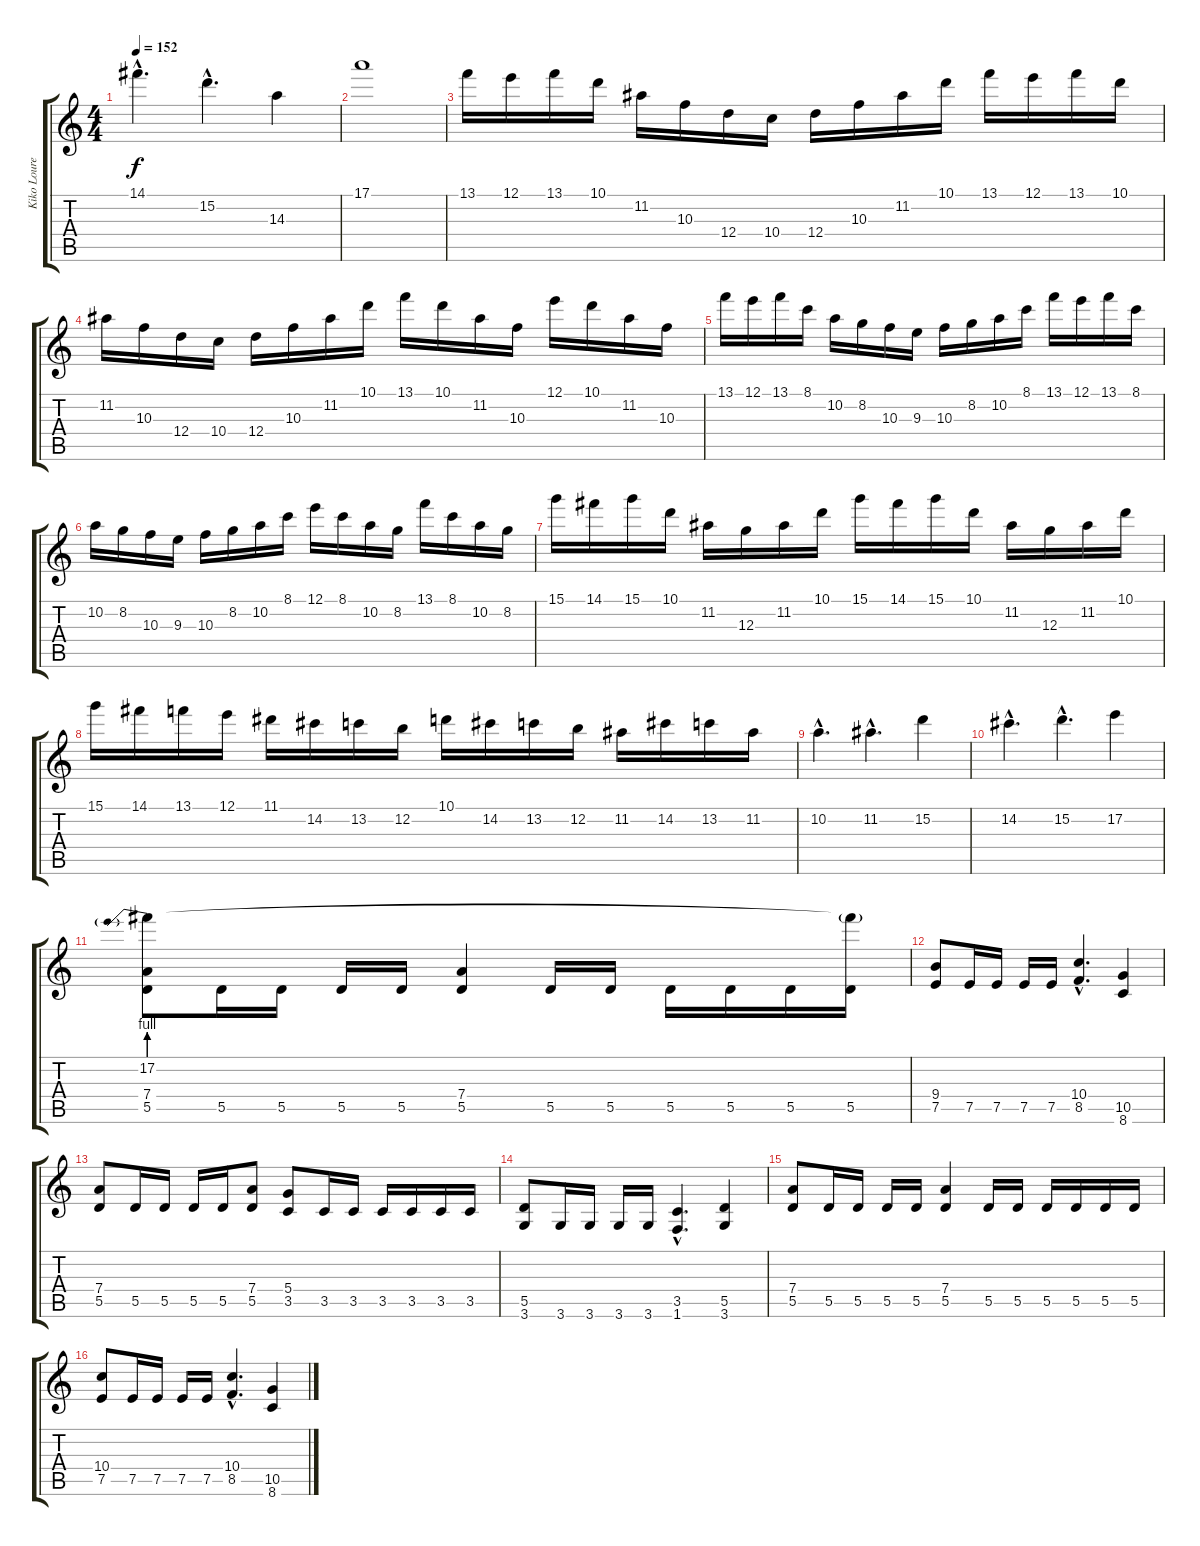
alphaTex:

\track ("Kiko Loureiro" "Kiko Loure") {instrument overdrivenguitar}
\staff {score tabs}
\tuning (E4 B3 G3 D3 A2 E2) {hide}
\ts (4 4)
\tempo 152
\clef g2
\ks c
14.1{hac}.4{d dy f} 15.2{hac}.4{d} 14.3.4 |
17.1.1 |
13.1.16 12.1.16 13.1.16 10.1.16 11.2.16 10.3.16 12.4.16 10.4.16 12.4.16 10.3.16 11.2.16 10.1.16 13.1.16 12.1.16 13.1.16 10.1.16 |
11.2.16 10.3.16 12.4.16 10.4.16 12.4.16 10.3.16 11.2.16 10.1.16 13.1.16 10.1.16 11.2.16 10.3.16 12.1.16 10.1.16 11.2.16 10.3.16 |
13.1.16 12.1.16 13.1.16 8.1.16 10.2.16 8.2.16 10.3.16 9.3.16 10.3.16 8.2.16 10.2.16 8.1.16 13.1.16 12.1.16 13.1.16 8.1.16 |
10.2.16 8.2.16 10.3.16 9.3.16 10.3.16 8.2.16 10.2.16 8.1.16 12.1.16 8.1.16 10.2.16 8.2.16 13.1.16 8.1.16 10.2.16 8.2.16 |
15.1.16 14.1.16 15.1.16 10.1.16 11.2.16 12.3.16 11.2.16 10.1.16 15.1.16 14.1.16 15.1.16 10.1.16 11.2.16 12.3.16 11.2.16 10.1.16 |
15.1.16 14.1.16 13.1.16 12.1.16 11.1.16 14.2.16 13.2.16 12.2.16 10.1.16 14.2.16 13.2.16 12.2.16 11.2.16 14.2.16 13.2.16 11.2.16 |
10.2{hac}.4{d} 11.2{hac}.4{d} 15.2.4 |
14.2{hac}.4{d} 15.2{hac}.4{d} 17.2.4 |
(17.2{be (prebend 0 4 60 4)} 7.4 5.5).8 5.5.16 5.5.16 5.5.16 5.5.16 (7.4 5.5).4 5.5.16 5.5.16 5.5.16 5.5.16 5.5.16 (17.2{t} 5.5).16 |
(9.4 7.5).8 7.5.16 7.5.16 7.5.16 7.5.16 (10.4{hac} 8.5{hac}).4{d} (10.5 8.6).4 |
(7.4 5.5).8 5.5.16 5.5.16 5.5.16 5.5.16 (7.4 5.5).8 (5.4 3.5).8 3.5.16 3.5.16 3.5.16 3.5.16 3.5.16 3.5.16 |
(5.5 3.6).8 3.6.16 3.6.16 3.6.16 3.6.16 (3.5{hac} 1.6{hac}).4{d} (5.5 3.6).4 |
(7.4 5.5).8 5.5.16 5.5.16 5.5.16 5.5.16 (7.4 5.5).4 5.5.16 5.5.16 5.5.16 5.5.16 5.5.16 5.5.16 |
(10.4 7.5).8 7.5.16 7.5.16 7.5.16 7.5.16 (10.4{hac} 8.5{hac}).4{d} (10.5 8.6).4
